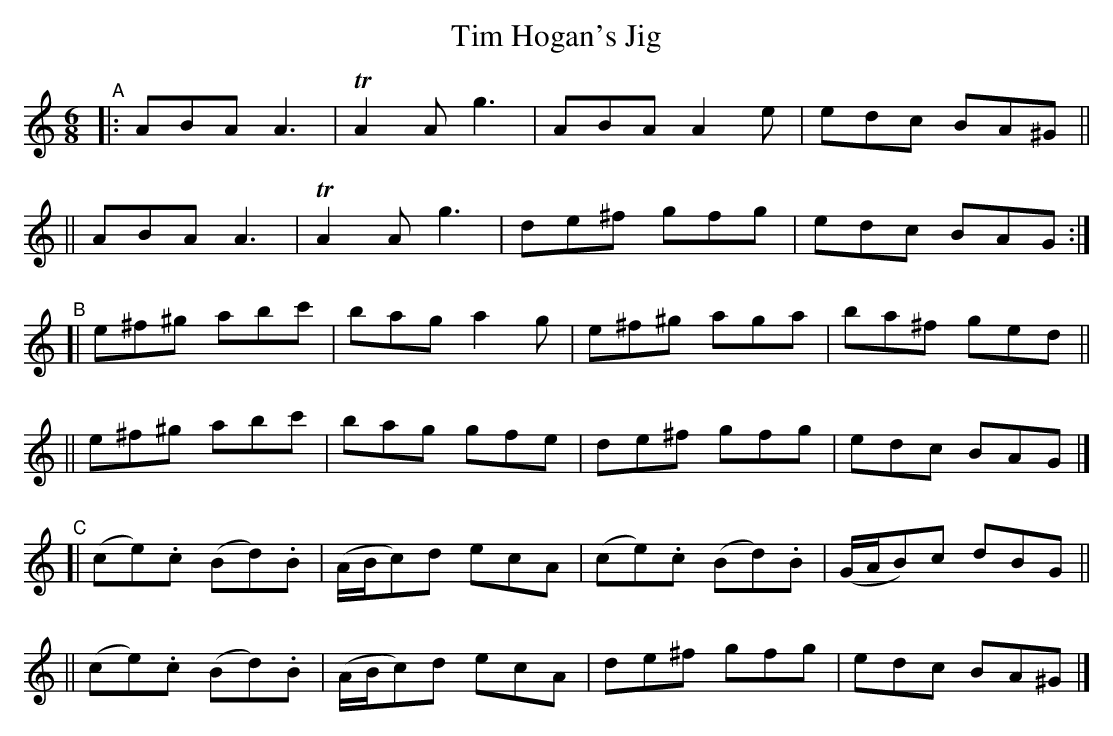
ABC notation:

X:1
T: Tim Hogan's Jig
M: 6/8
L: 1/8
K: Am
"^A"\
|: ABA A3 | TA2A g3 | ABA A2e | edc BA^G ||
|| ABA A3 | TA2A g3 | de^f gfg | edc BAG :|
"^B"\
[| e^f^g abc' | bag a2g | e^f^g aga | ba^f ged ||
|| e^f^g abc' | bag gfe | de^f gfg | edc BAG |]
"^C"\
[| (ce).c (Bd).B | (A/B/c)d ecA | (ce).c (Bd).B | (G/A/B)c dBG ||
|| (ce).c (Bd).B | (A/B/c)d ecA | de^f gfg | edc BA^G |]
